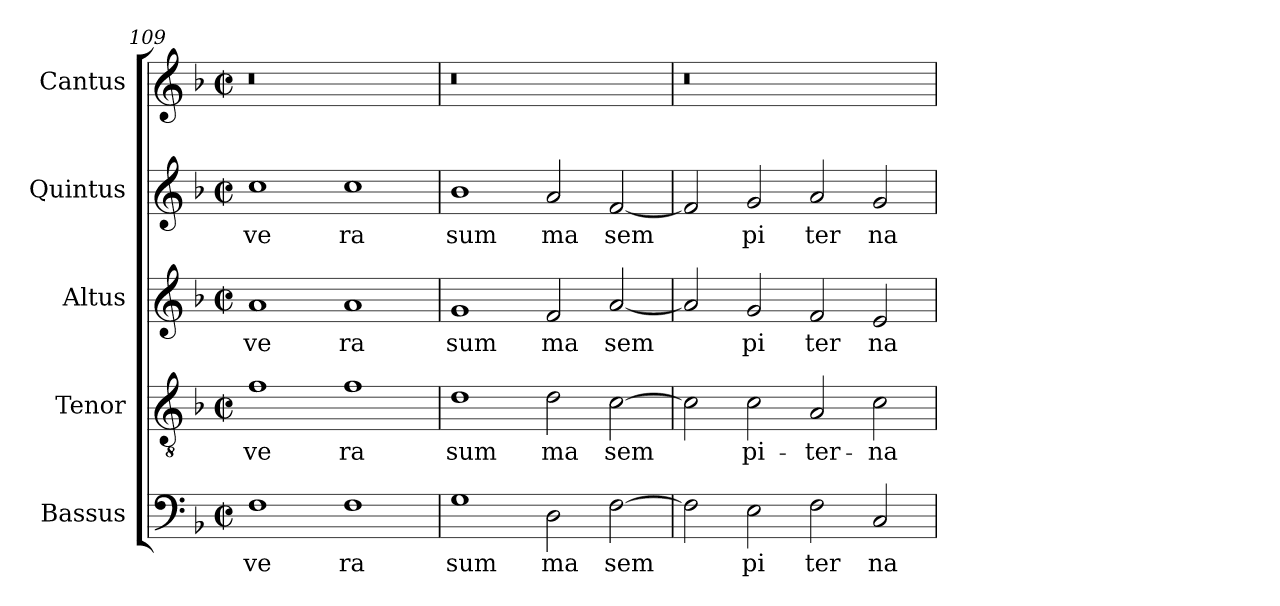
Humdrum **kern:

**kern	**text	**kern	**text	**kern	**text	**kern	**text	**kern
*part5	*part5	*part4	*part4	*part3	*part3	*part2	*part2	*part1
*staff5	*staff5	*staff4	*staff4	*staff3	*staff3	*staff2	*staff2	*staff1
*I"Bassus	*	*I"Tenor	*	*I"Altus	*	*I"Quintus	*	*I"Cantus
*clefF4	*	*clefGv2	*	*clefG2	*	*clefG2	*	*clefG2
*k[b-]	*	*k[b-]	*	*k[b-]	*	*k[b-]	*	*k[b-]
*F:	*	*F:	*	*F:	*	*F:	*	*F:
*M2/2	*	*M2/2	*	*M2/2	*	*M2/2	*	*M2/2
*met(c|)	*	*met(c|)	*	*met(c|)	*	*met(c|)	*	*met(c|)
=109	=109	=109	=109	=109	=109	=109	=109	=109
!	!LO:LY:b:cj	!	!LO:LY:b:cj	!	!LO:LY:b:cj	!	!LO:LY:b:cj	!
1F	ve	1f	ve	1a	ve	1cc	ve	0r
!	!LO:LY:b:cj	!	!LO:LY:b:cj	!	!LO:LY:b:cj	!	!LO:LY:b:cj	!
1F	ra	1f	ra	1a	ra	1cc	ra	.
=110	=110	=110	=110	=110	=110	=110	=110	=110
!	!LO:LY:b:cj	!	!LO:LY:b:cj	!	!LO:LY:b:cj	!	!LO:LY:b:cj	!
1G	sum	1d	sum	1g	sum	1b-	sum	0r
!	!LO:LY:b:cj	!	!LO:LY:b:cj	!	!LO:LY:b:cj	!	!LO:LY:b:cj	!
2D\	ma	2d\	ma	2f/	ma	2a/	ma	.
!	!LO:LY:b:cj	!	!LO:LY:b:cj	!	!LO:LY:b:cj	!	!LO:LY:b:cj	!
[>2F\	sem	[>2c\	sem	[>2a/	sem	[>2f/	sem	.
!!LO:PB:g=z
=111	=111	=111	=111	=111	=111	=111	=111	=111
!	!LO:LY:b:cj	!	!LO:LY:b:cj	!	!LO:LY:b:cj	!	!LO:LY:b:cj	!
2F\]	.	2c\]	.	2a/]	.	2f/]	.	0r
!	!LO:LY:b:cj	!	!LO:LY:b:cj	!	!LO:LY:b:cj	!	!LO:LY:b:cj	!
2E\	pi	2c\	pi-	2g/	pi	2g/	pi	.
!	!LO:LY:b:cj	!	!LO:LY:b:cj	!	!LO:LY:b:cj	!	!LO:LY:b:cj	!
2F\	ter	2A/	-ter-	2f/	ter	2a/	ter	.
!	!LO:LY:b:cj	!	!LO:LY:b:cj	!	!LO:LY:b:cj	!	!LO:LY:b:cj	!
2C/	na	2c\	-na	2e/	na	2g/	na	.
=	=	=	=	=	=	=	=	=
*-	*-	*-	*-	*-	*-	*-	*-	*-
